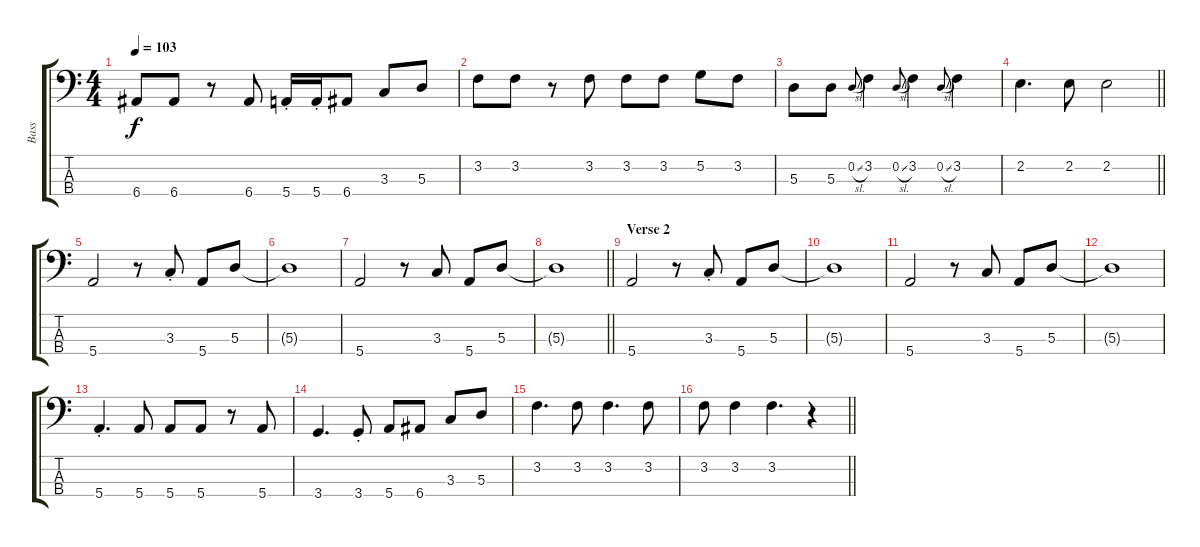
\track ("Bass" "Bass") {instrument electricbassfinger}
\staff {score tabs}
\tuning (G2 D2 A1 E1) {hide}
\ts (4 4)
\tempo 103
\clef f4
\ks c
6.4.8{dy f} 6.4.8 r.8 6.4.8 5.4{st}.16 5.4{st}.16 6.4.8 3.3.8 5.3.8 |
3.2.8 3.2.8 r.8 3.2.8 3.2.8 3.2.8 5.2.8 3.2.8 |
5.3.8 5.3.8 0.2{sl}.8{gr onbeat} 3.2.4 0.2{sl}.8{gr onbeat} 3.2.4 0.2{sl}.8{gr onbeat} 3.2.4 |
\barLineRight lightlight
2.2.4{d} 2.2.8 2.2.2 |
5.4.2 r.8 3.3{st}.8 5.4.8 5.3.8 |
5.3{t}.1 |
5.4.2 r.8 3.3.8 5.4.8 5.3.8 |
\barLineRight lightlight
5.3{t}.1 |
\section ("" "Verse 2")
5.4.2 r.8 3.3{st}.8 5.4.8 5.3.8 |
5.3{t}.1 |
5.4.2 r.8 3.3.8 5.4.8 5.3.8 |
5.3{t}.1 |
5.4{st}.4{d} 5.4.8 5.4.8 5.4.8 r.8 5.4.8 |
3.4.4{d} 3.4{st}.8 5.4.8 6.4.8 3.3.8 5.3.8 |
3.2.4{d} 3.2.8 3.2.4{d} 3.2.8 |
\barLineRight lightlight
3.2.8 3.2.4 3.2.4{d} r.4
